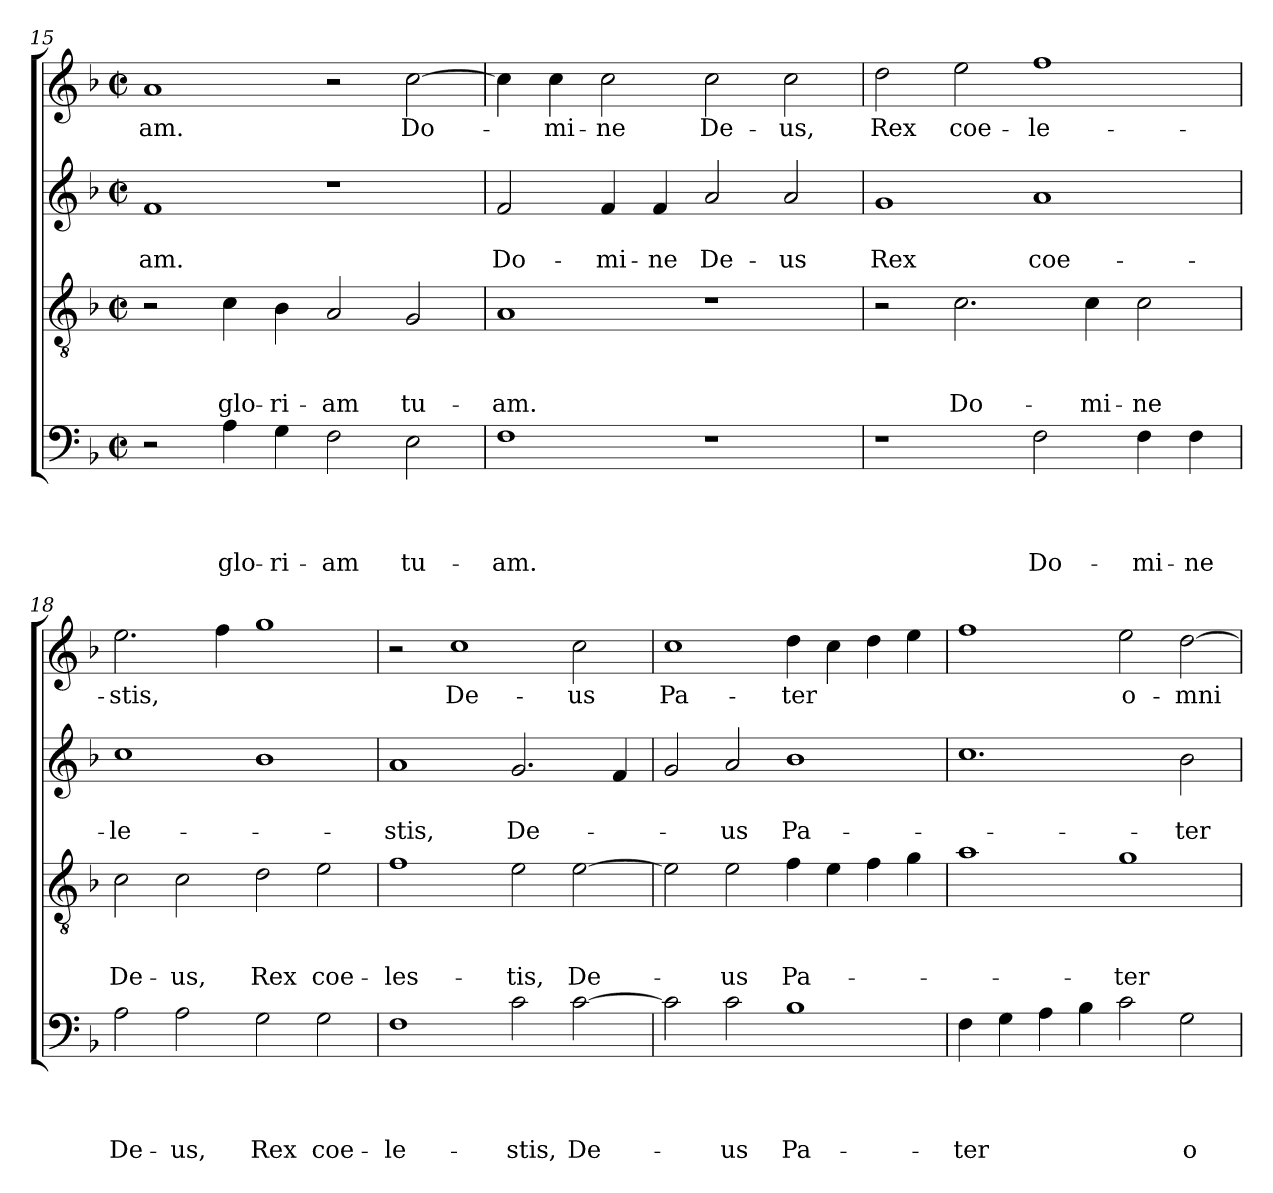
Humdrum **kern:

**kern	**text	**text	**text	**text	**kern	**text	**text	**text	**kern	**text	**text	**kern	**text
*part4	*part4	*part4	*part4	*part4	*part3	*part3	*part3	*part3	*part2	*part2	*part2	*part1	*part1
*staff4	*staff4	*staff4	*staff4	*staff4	*staff3	*staff3	*staff3	*staff3	*staff2	*staff2	*staff2	*staff1	*staff1
*clefF4	*	*	*	*	*clefGv2	*	*	*	*clefG2	*	*	*clefG2	*
*k[b-]	*	*	*	*	*k[b-]	*	*	*	*k[b-]	*	*	*k[b-]	*
*F:	*	*	*	*	*F:	*	*	*	*F:	*	*	*F:	*
*M2/2	*	*	*	*	*M2/2	*	*	*	*M2/2	*	*	*M2/2	*
*met(c|)	*	*	*	*	*met(c|)	*	*	*	*met(c|)	*	*	*met(c|)	*
=15	=15	=15	=15	=15	=15	=15	=15	=15	=15	=15	=15	=15	=15
!	!	!	!	!	!	!	!	!	!	!	!LO:LY:b	!	!LO:LY:b
2r	.	.	.	.	2r	.	.	.	1f	.	-am.	1a	-am.
!	!	!	!	!LO:LY:b	!	!	!	!LO:LY:b	!	!	!	!	!
4A\	.	.	.	glo-	4c\	.	.	glo-	.	.	.	.	.
!	!	!	!	!LO:LY:b	!	!	!	!LO:LY:b	!	!	!	!	!
4G\	.	.	.	-ri-	4B-\	.	.	-ri-	.	.	.	.	.
!	!	!	!	!LO:LY:b	!	!	!	!LO:LY:b	!	!	!	!	!
2F\	.	.	.	-am	2A/	.	.	-am	1r	.	.	2r	.
!	!	!	!	!LO:LY:b	!	!	!	!LO:LY:b	!	!	!	!	!LO:LY:b
2E\	.	.	.	tu-	2G/	.	.	tu-	.	.	.	[>2cc\	Do-
=16	=16	=16	=16	=16	=16	=16	=16	=16	=16	=16	=16	=16	=16
!	!	!	!	!LO:LY:b	!	!	!	!LO:LY:b	!	!	!LO:LY:b	!	!
1F	.	.	.	-am.	1A	.	.	-am.	2f/	.	Do-	4cc\]	.
!	!	!	!	!	!	!	!	!	!	!	!	!	!LO:LY:b
.	.	.	.	.	.	.	.	.	.	.	.	4cc\	-mi-
!	!	!	!	!	!	!	!	!	!	!	!LO:LY:b	!	!LO:LY:b
.	.	.	.	.	.	.	.	.	4f/	.	-mi-	2cc\	-ne
!	!	!	!	!	!	!	!	!	!	!	!LO:LY:b	!	!
.	.	.	.	.	.	.	.	.	4f/	.	-ne	.	.
!	!	!	!	!	!	!	!	!	!	!	!LO:LY:b	!	!LO:LY:b
1r	.	.	.	.	1r	.	.	.	2a/	.	De-	2cc\	De-
!	!	!	!	!	!	!	!	!	!	!	!LO:LY:b	!	!LO:LY:b
.	.	.	.	.	.	.	.	.	2a/	.	-us	2cc\	-us,
=17	=17	=17	=17	=17	=17	=17	=17	=17	=17	=17	=17	=17	=17
!	!	!	!	!	!	!	!	!	!	!	!LO:LY:b	!	!LO:LY:b
1r	.	.	.	.	2r	.	.	.	1g	.	Rex	2dd\	Rex
!	!	!	!	!	!	!	!	!LO:LY:b	!	!	!	!	!LO:LY:b
.	.	.	.	.	2.c\	.	.	Do-	.	.	.	2ee\	coe-
!	!	!	!	!LO:LY:b	!	!	!	!	!	!	!LO:LY:b	!	!LO:LY:b
2F\	.	.	.	Do-	.	.	.	.	1a	.	coe-	1ff	-le-
!	!	!	!	!	!	!	!	!LO:LY:b	!	!	!	!	!
.	.	.	.	.	4c\	.	.	-mi-	.	.	.	.	.
!	!	!	!	!LO:LY:b	!	!	!	!LO:LY:b	!	!	!	!	!
4F\	.	.	.	-mi-	2c\	.	.	-ne	.	.	.	.	.
!	!	!	!	!LO:LY:b	!	!	!	!	!	!	!	!	!
4F\	.	.	.	-ne	.	.	.	.	.	.	.	.	.
!!LO:LB:g=z
=18	=18	=18	=18	=18	=18	=18	=18	=18	=18	=18	=18	=18	=18
!	!	!	!	!LO:LY:b	!	!	!	!LO:LY:b	!	!	!LO:LY:b	!	!LO:LY:b
2A\	.	.	.	De-	2c\	.	.	De-	1cc	.	-le-	2.ee\	-stis,
!	!	!	!	!LO:LY:b	!	!	!	!LO:LY:b	!	!	!	!	!
2A\	.	.	.	-us,	2c\	.	.	-us,	.	.	.	.	.
.	.	.	.	.	.	.	.	.	.	.	.	4ff\	.
!	!	!	!	!LO:LY:b	!	!	!	!LO:LY:b	!	!	!	!	!
2G\	.	.	.	Rex	2d\	.	.	Rex	1b-	.	.	1gg	.
!	!	!	!	!LO:LY:b	!	!	!	!LO:LY:b	!	!	!	!	!
2G\	.	.	.	coe-	2e\	.	.	coe-	.	.	.	.	.
=19	=19	=19	=19	=19	=19	=19	=19	=19	=19	=19	=19	=19	=19
!	!	!	!	!LO:LY:b	!	!	!	!LO:LY:b	!	!	!LO:LY:b	!	!
1F	.	.	.	-le-	1f	.	.	-les-	1a	.	-stis,	2r	.
!	!	!	!	!	!	!	!	!	!	!	!	!	!LO:LY:b
.	.	.	.	.	.	.	.	.	.	.	.	1cc	De-
!	!	!	!	!LO:LY:b	!	!	!	!LO:LY:b	!	!	!LO:LY:b	!	!
2c\	.	.	.	-stis,	2e\	.	.	-tis,	2.g/	.	De-	.	.
!	!	!	!	!LO:LY:b	!	!	!	!LO:LY:b	!	!	!	!	!LO:LY:b
[>2c\	.	.	.	De-	[>2e\	.	.	De-	.	.	.	2cc\	-us
.	.	.	.	.	.	.	.	.	4f/	.	.	.	.
=20	=20	=20	=20	=20	=20	=20	=20	=20	=20	=20	=20	=20	=20
!	!	!	!	!	!	!	!	!	!	!	!	!	!LO:LY:b
2c\]	.	.	.	.	2e\]	.	.	.	2g/	.	.	1cc	Pa-
!	!	!	!	!LO:LY:b	!	!	!	!LO:LY:b	!	!	!LO:LY:b	!	!
2c\	.	.	.	-us	2e\	.	.	-us	2a/	.	-us	.	.
!	!	!	!	!LO:LY:b	!	!	!	!LO:LY:b	!	!	!LO:LY:b	!	!LO:LY:b
1B-	.	.	.	Pa-	4f\	.	.	Pa-	1b-	.	Pa-	4dd\	-ter
.	.	.	.	.	4e\	.	.	.	.	.	.	4cc\	.
.	.	.	.	.	4f\	.	.	.	.	.	.	4dd\	.
.	.	.	.	.	4g\	.	.	.	.	.	.	4ee\	.
=21	=21	=21	=21	=21	=21	=21	=21	=21	=21	=21	=21	=21	=21
!	!	!	!	!LO:LY:b	!	!	!	!	!	!	!	!	!
4F\	.	.	.	-ter	1a	.	.	.	1.cc	.	.	1ff	.
4G\	.	.	.	.	.	.	.	.	.	.	.	.	.
4A\	.	.	.	.	.	.	.	.	.	.	.	.	.
4B-\	.	.	.	.	.	.	.	.	.	.	.	.	.
!	!	!	!	!	!	!	!	!LO:LY:b	!	!	!	!	!LO:LY:b
2c\	.	.	.	.	1g	.	.	-ter	.	.	.	2ee\	o-
!	!	!	!	!LO:LY:b	!	!	!	!	!	!	!LO:LY:b	!	!LO:LY:b
2G\	.	.	.	o-	.	.	.	.	2b-\	.	-ter	[<2dd\	-mni-
=	=	=	=	=	=	=	=	=	=	=	=	=	=
*-	*-	*-	*-	*-	*-	*-	*-	*-	*-	*-	*-	*-	*-
